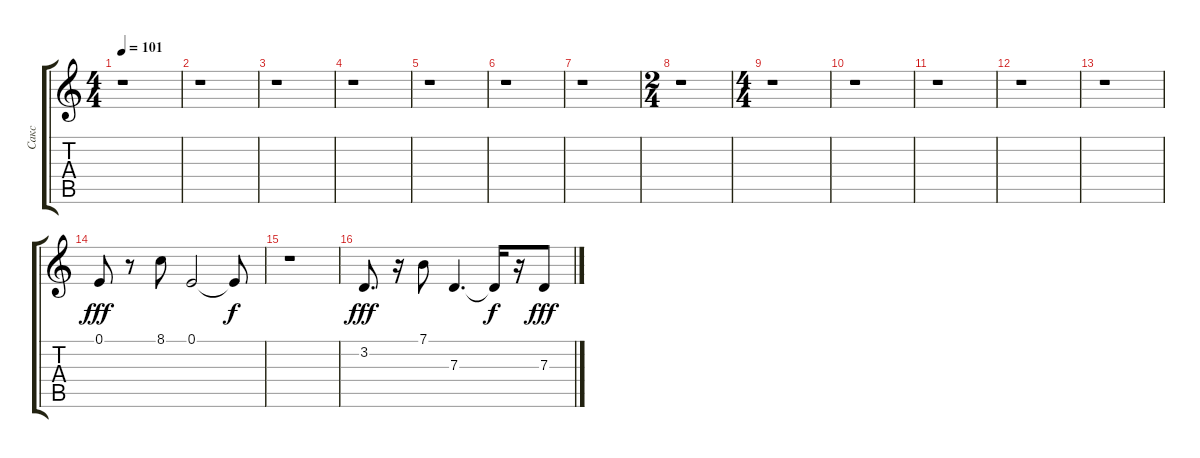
\track ("Сакс" "Сакс") {instrument altosax}
\staff {score tabs}
\tuning (E4 B3 G3 D3 A2 E2) {hide}
\ts (4 4)
\tempo 101
\clef g2
\ks c
r.1{dy fff} |
r.1 |
r.1 |
r.1 |
r.1 |
r.1 |
r.1 |
\ts (2 4)
r.1 |
\ts (4 4)
r.1 |
r.1 |
r.1 |
r.1 |
r.1 |
0.1.8 r.8 8.1.8 0.1.2 0.1{t}.8{dy f} |
r.1 |
3.2.8{d dy fff} r.16 7.1.8 7.3.4{d} 7.3{t}.16{dy f} r.16 7.3.8{dy fff}
